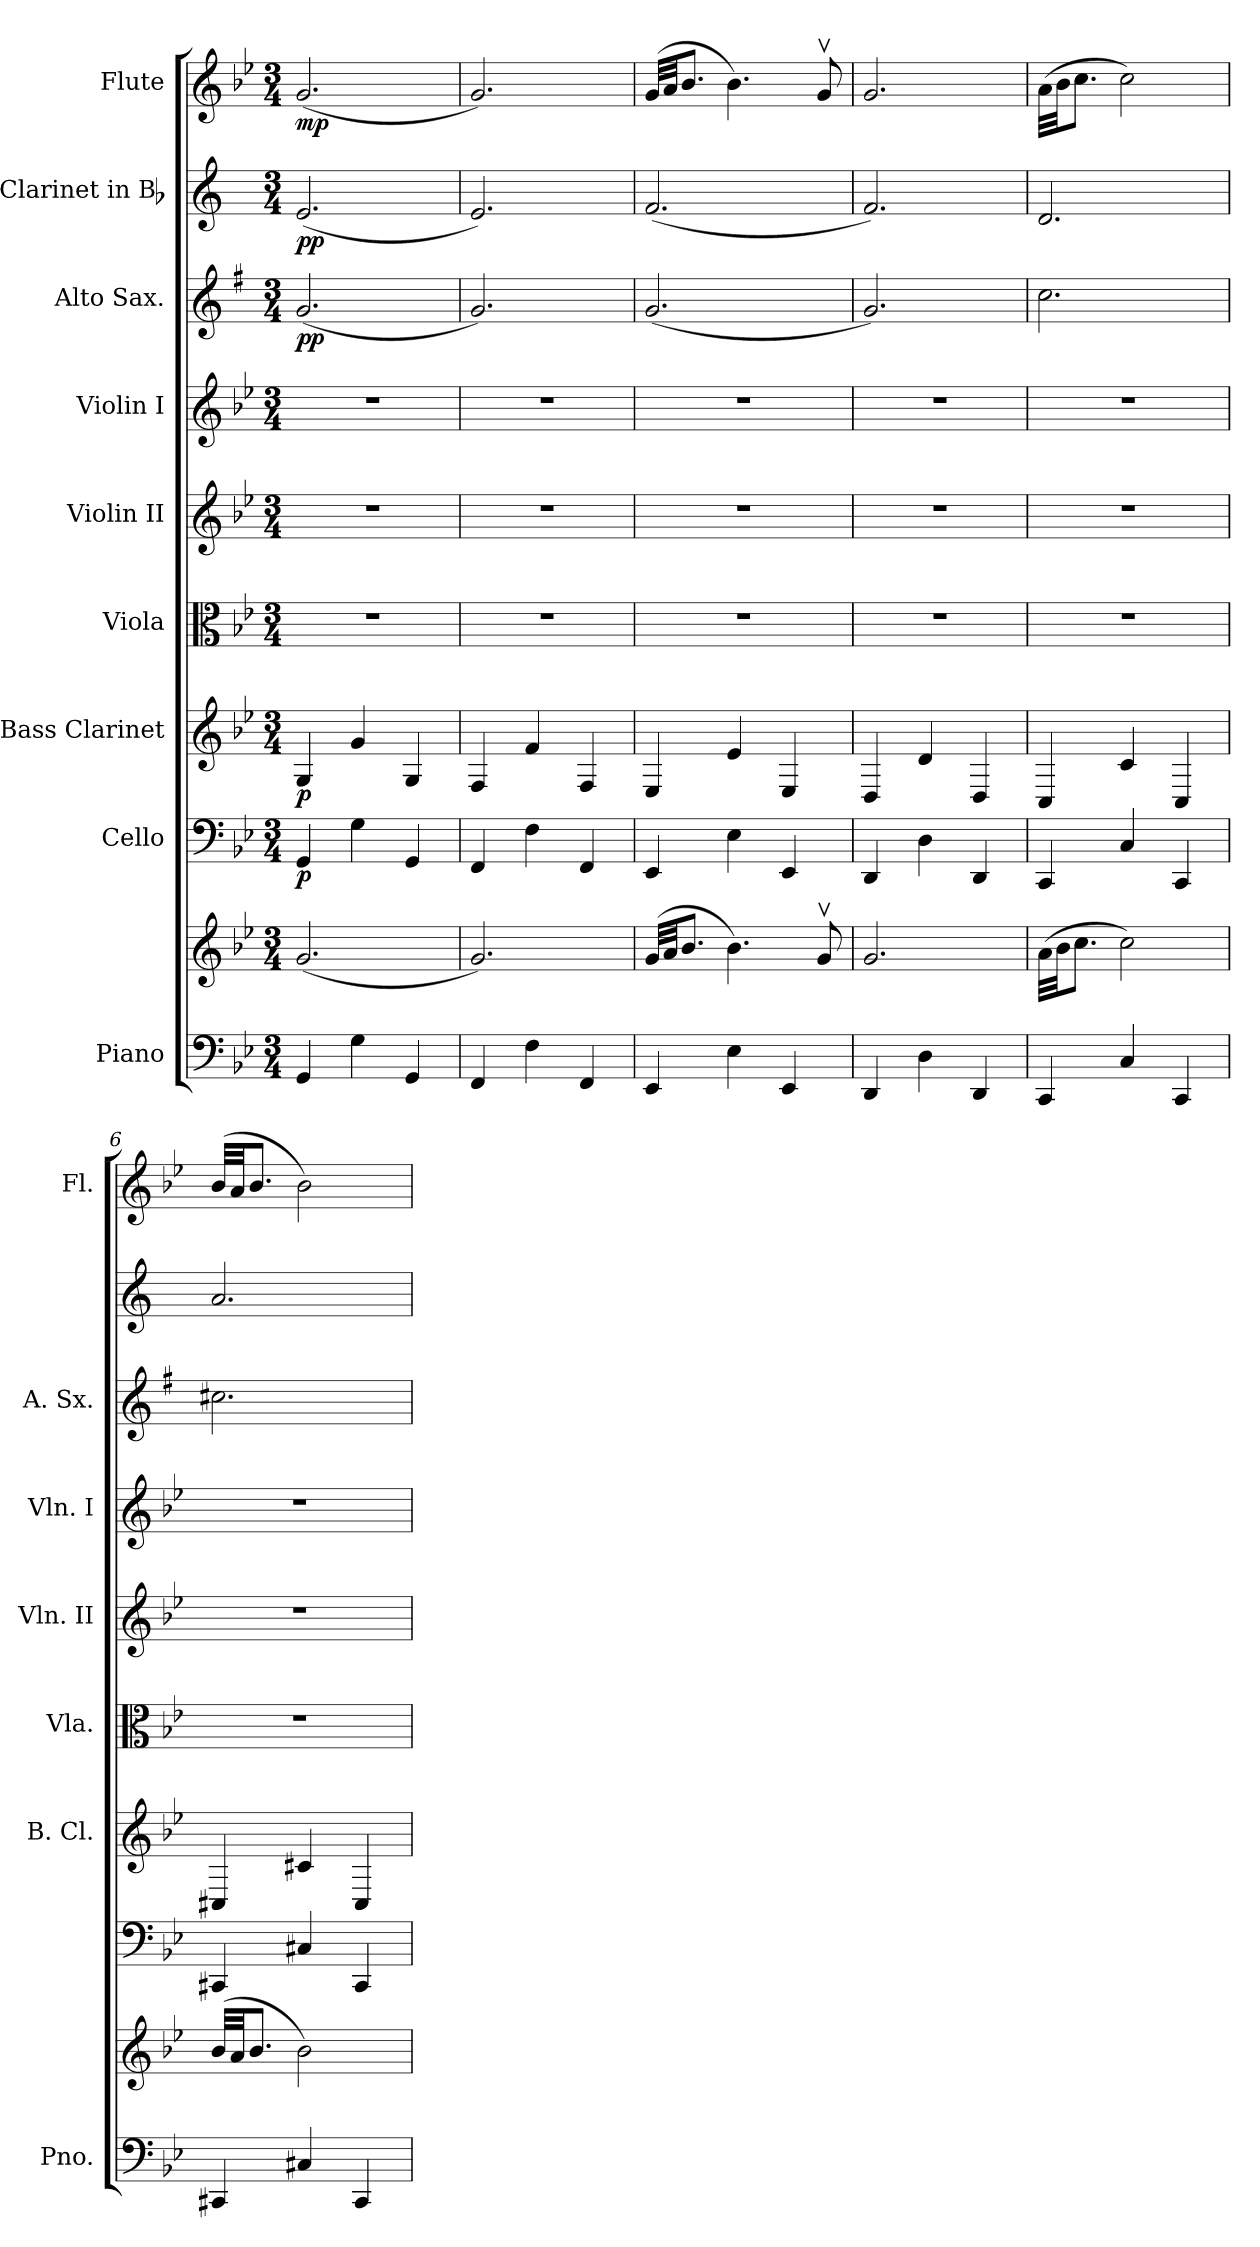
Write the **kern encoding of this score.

**kern	**kern	**dynam	**kern	**dynam	**kern	**dynam	**kern	**kern	**kern	**kern	**dynam	**kern	**dynam	**kern	**dynam
*part9	*part9	*part9	*part8	*part8	*part7	*part7	*part6	*part5	*part4	*part3	*part3	*part2	*part2	*part1	*part1
*staff10	*staff9	*staff9/10	*staff8	*staff8	*staff7	*staff7	*staff6	*staff5	*staff4	*staff3	*staff3	*staff2	*staff2	*staff1	*staff1
*I"Piano	*	*	*I"Cello	*	*I"Bass Clarinet	*	*I"Viola	*I"Violin II	*I"Violin I	*I"Alto Sax.	*	*I"Clarinet in Bb	*	*I"Flute	*
*I'Pno.	*	*	*	*	*I'B. Cl.	*	*I'Vla.	*I'Vln. II	*I'Vln. I	*I'A. Sx.	*	*	*	*I'Fl.	*
*clefF4	*clefG2	*	*clefF4	*	*clefG2	*	*clefC3	*clefG2	*clefG2	*clefG2	*	*clefG2	*	*clefG2	*
*	*	*	*	*	*ITrd8c14	*	*	*	*	*ITrd5c9	*	*ITrd1c2	*	*	*
*k[b-e-]	*k[b-e-]	*	*k[b-e-]	*	*k[b-e-]	*	*k[b-e-]	*k[b-e-]	*k[b-e-]	*k[b-e-]	*	*k[b-e-]	*	*k[b-e-]	*
*g:	*g:	*	*g:	*	*	*	*g:	*g:	*g:	*g:	*	*	*	*g:	*
*M3/4	*M3/4	*	*M3/4	*	*M3/4	*	*M3/4	*M3/4	*M3/4	*M3/4	*	*M3/4	*	*M3/4	*
*MM96	*MM96	*	*MM96	*	*MM96	*	*MM96	*MM96	*MM96	*MM96	*	*MM96	*	*MM96	*
=1	=1	=1	=1	=1	=1	=1	=1	=1	=1	=1	=1	=1	=1	=1	=1
!	!	!LO:DY:b=2	!	!	!	!	!	!	!	!	!	!	!	!	!
!	!	!LO:DY:n=1:b	!	!LO:DY:b	!	!LO:DY:b	!	!	!	!	!LO:DY:b	!	!LO:DY:b	!	!LO:DY:b
4GG/	(2.g/	p mp	4GG/	p	4GG/	p	2.r	2.r	2.r	(2.B-/	pp	(2.d/	pp	(2.g/	mp
4G\	.	.	4G\	.	4G/	.	.	.	.	.	.	.	.	.	.
4GG/	.	.	4GG/	.	4GG/	.	.	.	.	.	.	.	.	.	.
=2	=2	=2	=2	=2	=2	=2	=2	=2	=2	=2	=2	=2	=2	=2	=2
4FF/	2.g/)	.	4FF/	.	4FF/	.	2.r	2.r	2.r	2.B-/)	.	2.d/)	.	2.g/)	.
4F\	.	.	4F\	.	4F/	.	.	.	.	.	.	.	.	.	.
4FF/	.	.	4FF/	.	4FF/	.	.	.	.	.	.	.	.	.	.
=3	=3	=3	=3	=3	=3	=3	=3	=3	=3	=3	=3	=3	=3	=3	=3
4EE-/	(>32g/LLL	.	4EE-/	.	4EE-/	.	2.r	2.r	2.r	(2.B-/	.	(2.e-/	.	(>32g/LLL	.
.	32a/JJ	.	.	.	.	.	.	.	.	.	.	.	.	32a/JJ	.
.	8.b-/J	.	.	.	.	.	.	.	.	.	.	.	.	8.b-/J	.
4E-\	4.b-\)	.	4E-\	.	4E-/	.	.	.	.	.	.	.	.	4.b-\)	.
4EE-/	.	.	4EE-/	.	4EE-/	.	.	.	.	.	.	.	.	.	.
.	8gv/	.	.	.	.	.	.	.	.	.	.	.	.	8gv/	.
=4	=4	=4	=4	=4	=4	=4	=4	=4	=4	=4	=4	=4	=4	=4	=4
4DD/	2.g/	.	4DD/	.	4DD/	.	2.r	2.r	2.r	2.B-/)	.	2.e-/)	.	2.g/	.
4D\	.	.	4D\	.	4D/	.	.	.	.	.	.	.	.	.	.
4DD/	.	.	4DD/	.	4DD/	.	.	.	.	.	.	.	.	.	.
=5	=5	=5	=5	=5	=5	=5	=5	=5	=5	=5	=5	=5	=5	=5	=5
4CC/	(>32a\LLL	.	4CC/	.	4CC/	.	2.r	2.r	2.r	2.e-\	.	2.c/	.	(>32a\LLL	.
.	32b-\JJ	.	.	.	.	.	.	.	.	.	.	.	.	32b-\JJ	.
.	8.cc\J	.	.	.	.	.	.	.	.	.	.	.	.	8.cc\J	.
4C/	2cc\)	.	4C/	.	4C/	.	.	.	.	.	.	.	.	2cc\)	.
4CC/	.	.	4CC/	.	4CC/	.	.	.	.	.	.	.	.	.	.
=6	=6	=6	=6	=6	=6	=6	=6	=6	=6	=6	=6	=6	=6	=6	=6
4CC#X/	(>32b-/LLL	.	4CC#X/	.	4CC#X/	.	2.r	2.r	2.r	2.en\	.	2.g/	.	(>32b-/LLL	.
.	32a/JJ	.	.	.	.	.	.	.	.	.	.	.	.	32a/JJ	.
.	8.b-/J	.	.	.	.	.	.	.	.	.	.	.	.	8.b-/J	.
4C#X/	2b-\)	.	4C#X/	.	4C#X/	.	.	.	.	.	.	.	.	2b-\)	.
4CC#/	.	.	4CC#/	.	4CC#/	.	.	.	.	.	.	.	.	.	.
=	=	=	=	=	=	=	=	=	=	=	=	=	=	=	=
*-	*-	*-	*-	*-	*-	*-	*-	*-	*-	*-	*-	*-	*-	*-	*-
